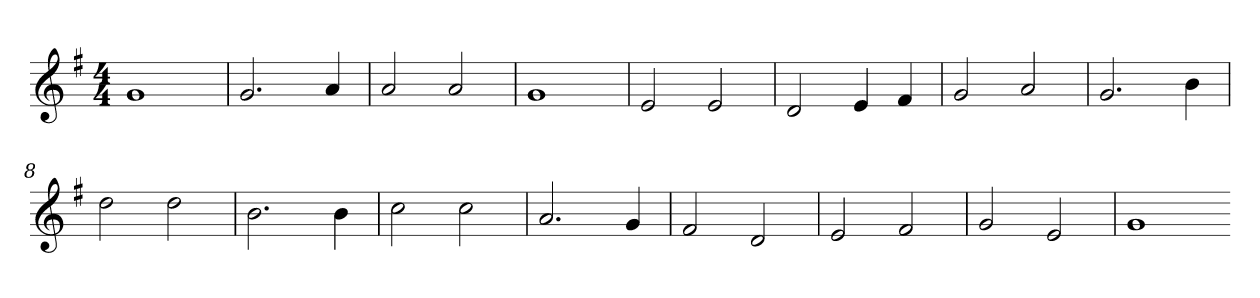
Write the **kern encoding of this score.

**kern
*part1
*staff1
*clefG2
*k[f#]
*G:
*M4/4
=
1g
=1
2.g
4a
=2
2a
2a
=3
1g
=4
2e
2e
=5
2d
4e
4f#
=6
2g
2a
=7
2.g
4b
=8
2dd
2dd
=9
2.b
4b
=10
2cc
2cc
=11
2.a
4g
=12
2f#
2d
=13
2e
2f#
=14
2g
2e
=15
1g
=-
*-
